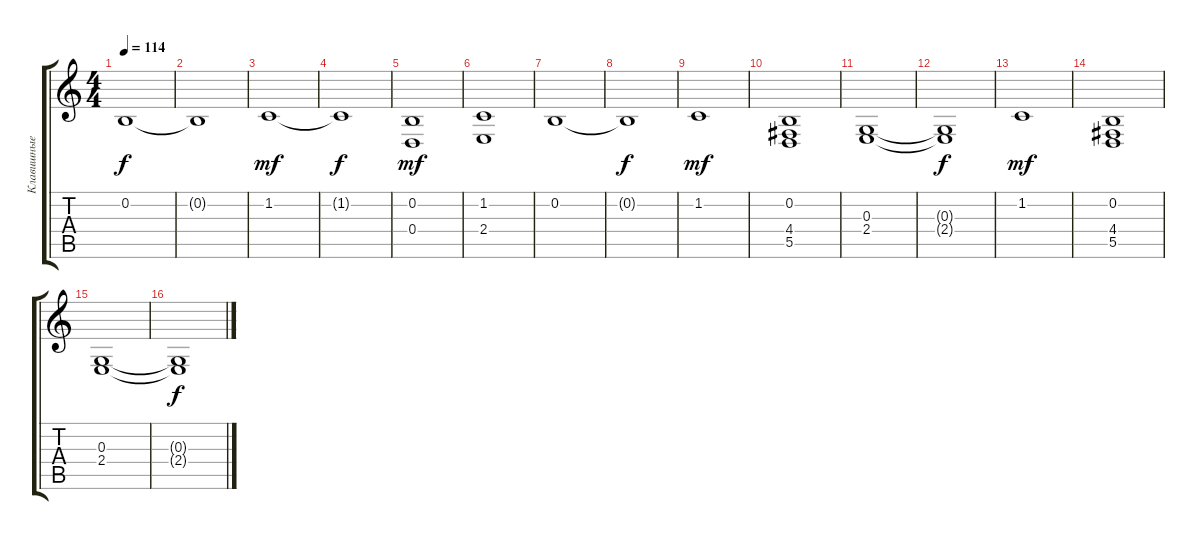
\track ("Клавишные" "Клавишные") {instrument stringensemble2}
\staff {score tabs}
\tuning (E4 B3 G3 D3 A2 E2) {hide}
\ts (4 4)
\tempo 114
\clef g2
\ks c
0.2{t}.1{dy f} |
0.2{t}.1 |
1.2.1{dy mf} |
1.2{t}.1{dy f} |
(0.2 0.4).1{dy mf} |
(1.2 2.4).1 |
0.2.1 |
0.2{t}.1{dy f} |
1.2.1{dy mf} |
(0.2 4.4 5.5).1 |
(0.3 2.4).1 |
(0.3{t} 2.4{t}).1{dy f} |
1.2.1{dy mf} |
(0.2 4.4 5.5).1 |
(0.3 2.4).1 |
(0.3{t} 2.4{t}).1{dy f}
